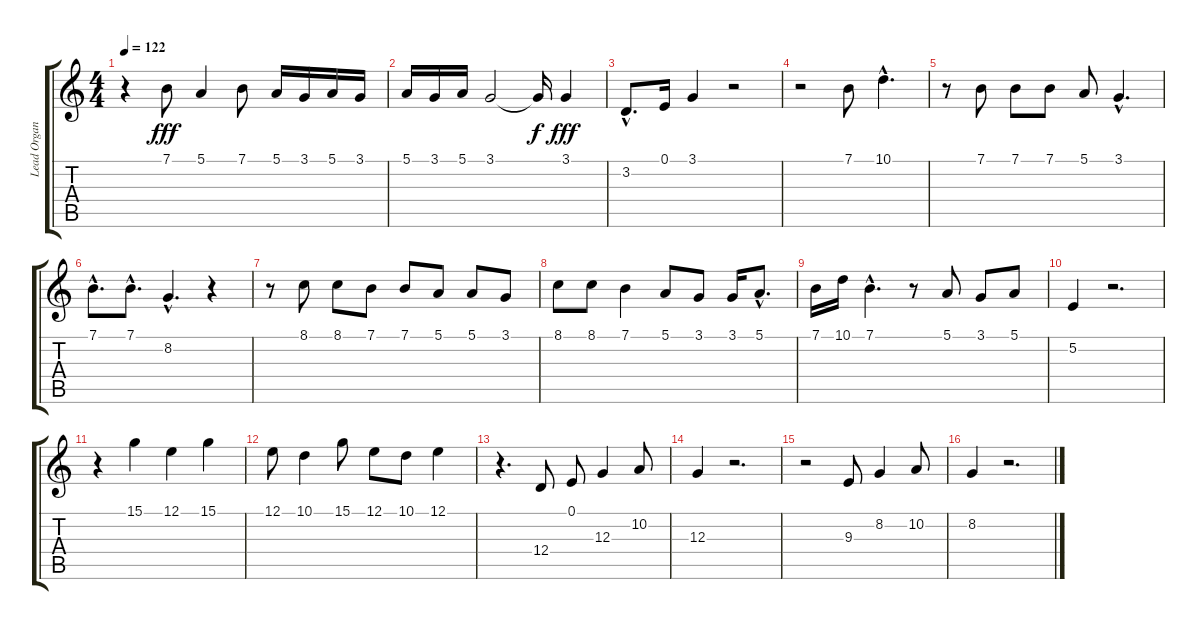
\track ("Lead Organ 3" "Lead Organ") {instrument rockorgan}
\staff {score tabs}
\tuning (E4 B3 G3 D3 A2 E2) {hide}
\ts (4 4)
\tempo 122
\clef g2
\ks c
r.4{dy fff} 7.1.8 5.1.4 7.1.8 5.1.16 3.1.16 5.1.16 3.1.16 |
5.1.16 3.1.16 5.1.16 3.1.2 3.1{t}.16{dy f} 3.1.4{dy fff} |
3.2{hac}.8{d} 0.1.16 3.1.4 r.2 |
r.2 7.1.8 10.1{hac}.4{d} |
r.8 7.1.8 7.1.8 7.1.8 5.1.8 3.1{hac}.4{d} |
7.1{hac}.8{d} 7.1{hac}.8{d} 8.2{hac}.4{d} r.4 |
r.8 8.1.8 8.1.8 7.1.8 7.1.8 5.1.8 5.1.8 3.1.8 |
8.1.8 8.1.8 7.1.4 5.1.8 3.1.8 3.1.16 5.1{hac}.8{d} |
7.1.16 10.1.16 7.1{hac}.4{d} r.8 5.1.8 3.1.8 5.1.8 |
5.2.4 r.2{d} |
r.4 15.1.4 12.1.4 15.1.4 |
12.1.8 10.1.4 15.1.8 12.1.8 10.1.8 12.1.4 |
r.4{d} 12.4.8 0.1.8 12.3.4 10.2.8 |
12.3.4 r.2{d} |
r.2 9.3.8 8.2.4 10.2.8 |
8.2.4 r.2{d}
